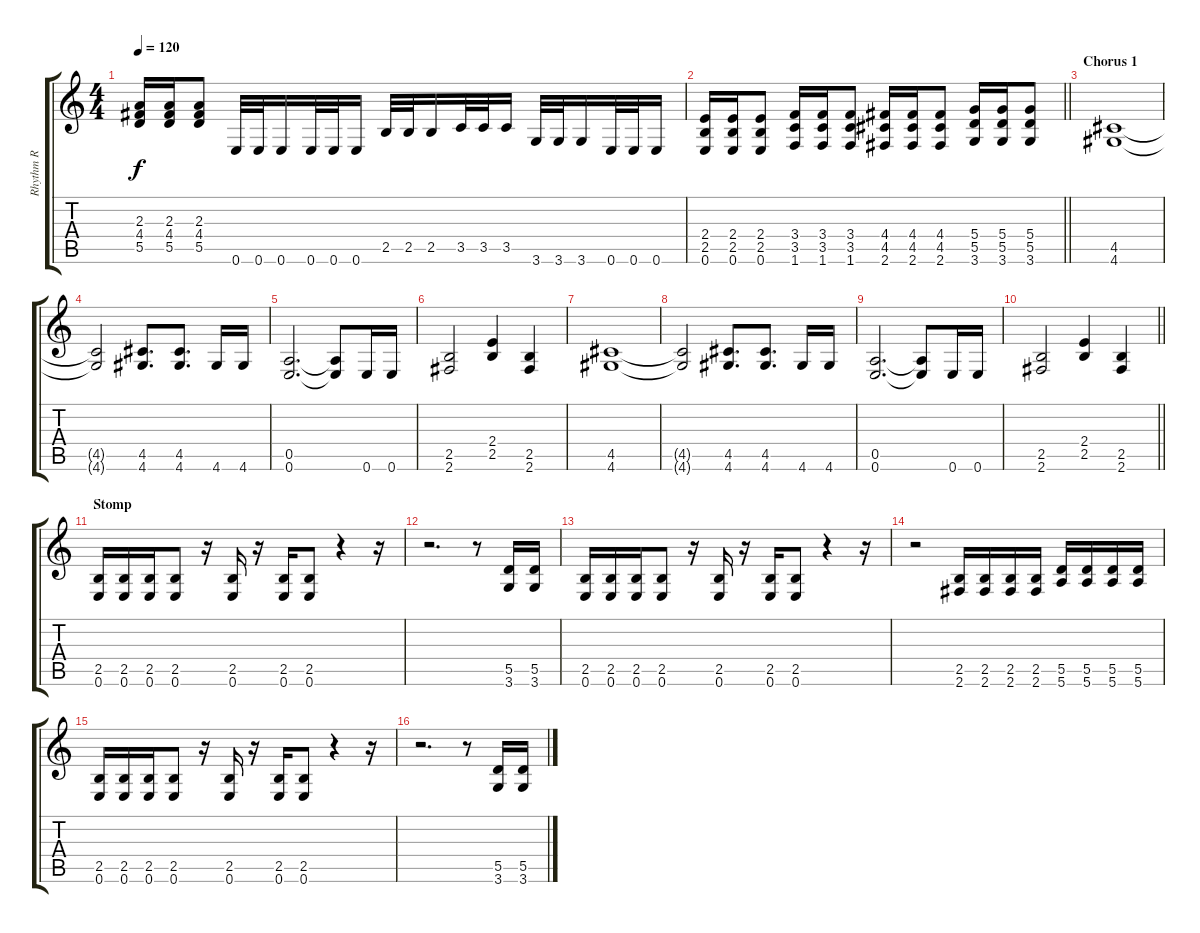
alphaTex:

\track ("Rhythm R" "Rhythm R") {instrument distortionguitar}
\staff {score tabs}
\tuning (E4 B3 G3 D3 A2 E2) {hide}
\ts (4 4)
\tempo 120
\clef g2
\ks c
(2.3 4.4 5.5).16{dy f} (2.3 4.4 5.5).16 (2.3 4.4 5.5).8 0.6.32 0.6.32 0.6.16 0.6.32 0.6.32 0.6.16 2.5.32 2.5.32 2.5.16 3.5.32 3.5.32 3.5.16 3.6.32 3.6.32 3.6.16 0.6.32 0.6.32 0.6.16 |
\barLineRight lightlight
(2.4 2.5 0.6).16 (2.4 2.5 0.6).16 (2.4 2.5 0.6).8 (3.4 3.5 1.6).16 (3.4 3.5 1.6).16 (3.4 3.5 1.6).8 (4.4 4.5 2.6).16 (4.4 4.5 2.6).16 (4.4 4.5 2.6).8 (5.4 5.5 3.6).16 (5.4 5.5 3.6).16 (5.4 5.5 3.6).8 |
\section ("" "Chorus 1")
(4.5 4.6).1 |
(4.5{t} 4.6{t}).2 (4.5 4.6).8{d} (4.5 4.6).8{d} 4.6.16 4.6.16 |
(0.5 0.6).2{d} (0.5{t} 0.6{t}).8 0.6.16 0.6.16 |
(2.5 2.6).2 (2.4 2.5).4 (2.5 2.6).4 |
(4.5 4.6).1 |
(4.5{t} 4.6{t}).2 (4.5 4.6).8{d} (4.5 4.6).8{d} 4.6.16 4.6.16 |
(0.5 0.6).2{d} (0.5{t} 0.6{t}).8 0.6.16 0.6.16 |
\barLineRight lightlight
(2.5 2.6).2 (2.4 2.5).4 (2.5 2.6).4 |
\section ("" "Stomp")
(2.5 0.6).16{volume 16} (2.5 0.6).16 (2.5 0.6).16 (2.5 0.6).8 r.16 (2.5 0.6).16 r.16 (2.5 0.6).16 (2.5 0.6).8 r.4 r.16 |
r.2{d} r.8 (5.5 3.6).16 (5.5 3.6).16 |
(2.5 0.6).16 (2.5 0.6).16 (2.5 0.6).16 (2.5 0.6).8 r.16 (2.5 0.6).16 r.16 (2.5 0.6).16 (2.5 0.6).8 r.4 r.16 |
r.2 (2.5 2.6).16 (2.5 2.6).16 (2.5 2.6).16 (2.5 2.6).16 (5.5 5.6).16 (5.5 5.6).16 (5.5 5.6).16 (5.5 5.6).16 |
(2.5 0.6).16 (2.5 0.6).16 (2.5 0.6).16 (2.5 0.6).8 r.16 (2.5 0.6).16 r.16 (2.5 0.6).16 (2.5 0.6).8 r.4 r.16 |
r.2{d} r.8 (5.5 3.6).16 (5.5 3.6).16
